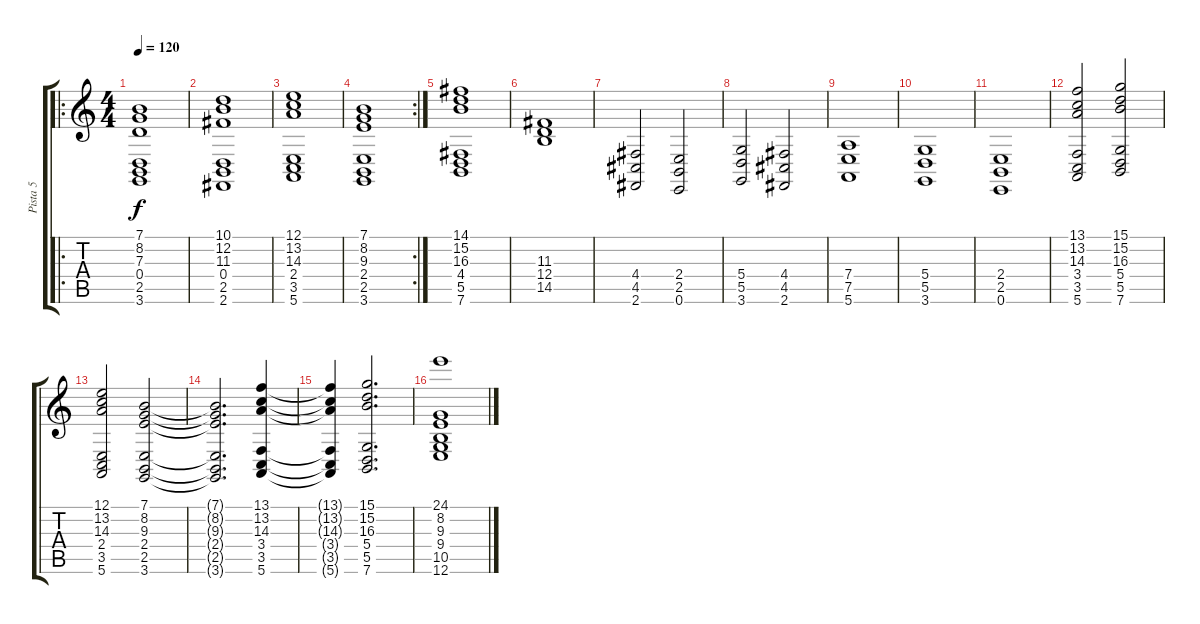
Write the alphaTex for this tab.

\track ("Pista 5" "Pista 5") {instrument stringensemble2}
\staff {score tabs}
\tuning (E4 B3 G3 D3 A2 E2) {hide}
\ro
\ts (4 4)
\tempo 120
\clef g2
\ks c
(7.1 8.2 7.3 0.4 2.5 3.6).1{dy f} |
(10.1 12.2 11.3 0.4 2.5 2.6).1 |
(12.1 13.2 14.3 2.4 3.5 5.6).1 |
\rc 2
(7.1 8.2 9.3 2.4 2.5 3.6).1 |
(14.1 15.2 16.3 4.4 5.5 7.6).1 |
(11.3 12.4 14.5).1 |
(4.4 4.5 2.6).2 (2.4 2.5 0.6).2 |
(5.4 5.5 3.6).2 (4.4 4.5 2.6).2 |
(7.4 7.5 5.6).1 |
(5.4 5.5 3.6).1 |
(2.4 2.5 0.6).1 |
(13.1 13.2 14.3 3.4 3.5 5.6).2 (15.1 15.2 16.3 5.4 5.5 7.6).2 |
(12.1 13.2 14.3 2.4 3.5 5.6).2 (7.1 8.2 9.3 2.4 2.5 3.6).2 |
(7.1{t} 8.2{t} 9.3{t} 2.4{t} 2.5{t} 3.6{t}).2{d} (13.1 13.2 14.3 3.4 3.5 5.6).4 |
(13.1{t} 13.2{t} 14.3{t} 3.4{t} 3.5{t} 5.6{t}).4 (15.1 15.2 16.3 5.4 5.5 7.6).2{d} |
(24.1 8.2 9.3 9.4 10.5 12.6).1
